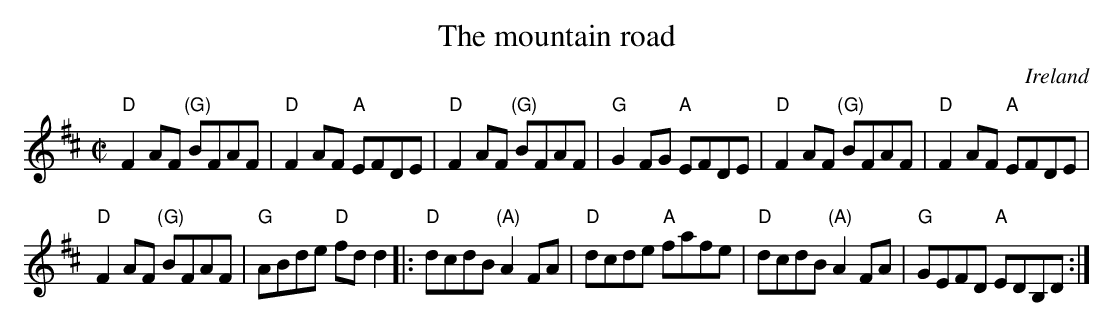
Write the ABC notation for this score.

X:1
T:The mountain road
O:Ireland
M:C|
L:1/8
K:D
"D"F2AF "(G)"BFAF|"D"F2AF "A"EFDE|"D"F2AF "(G)"BFAF|"G"G2FG "A"EFDE|\
"D"F2AF "(G)"BFAF|"D"F2AF "A"EFDE|
"D"F2AF "(G)"BFAF|"G"ABde "D"fdd2\
|:"D"dcdB "(A)"A2FA|"D"dcde "A"fafe|"D"dcdB "(A)"A2FA|"G"GEFD "A"EDB,D:|
